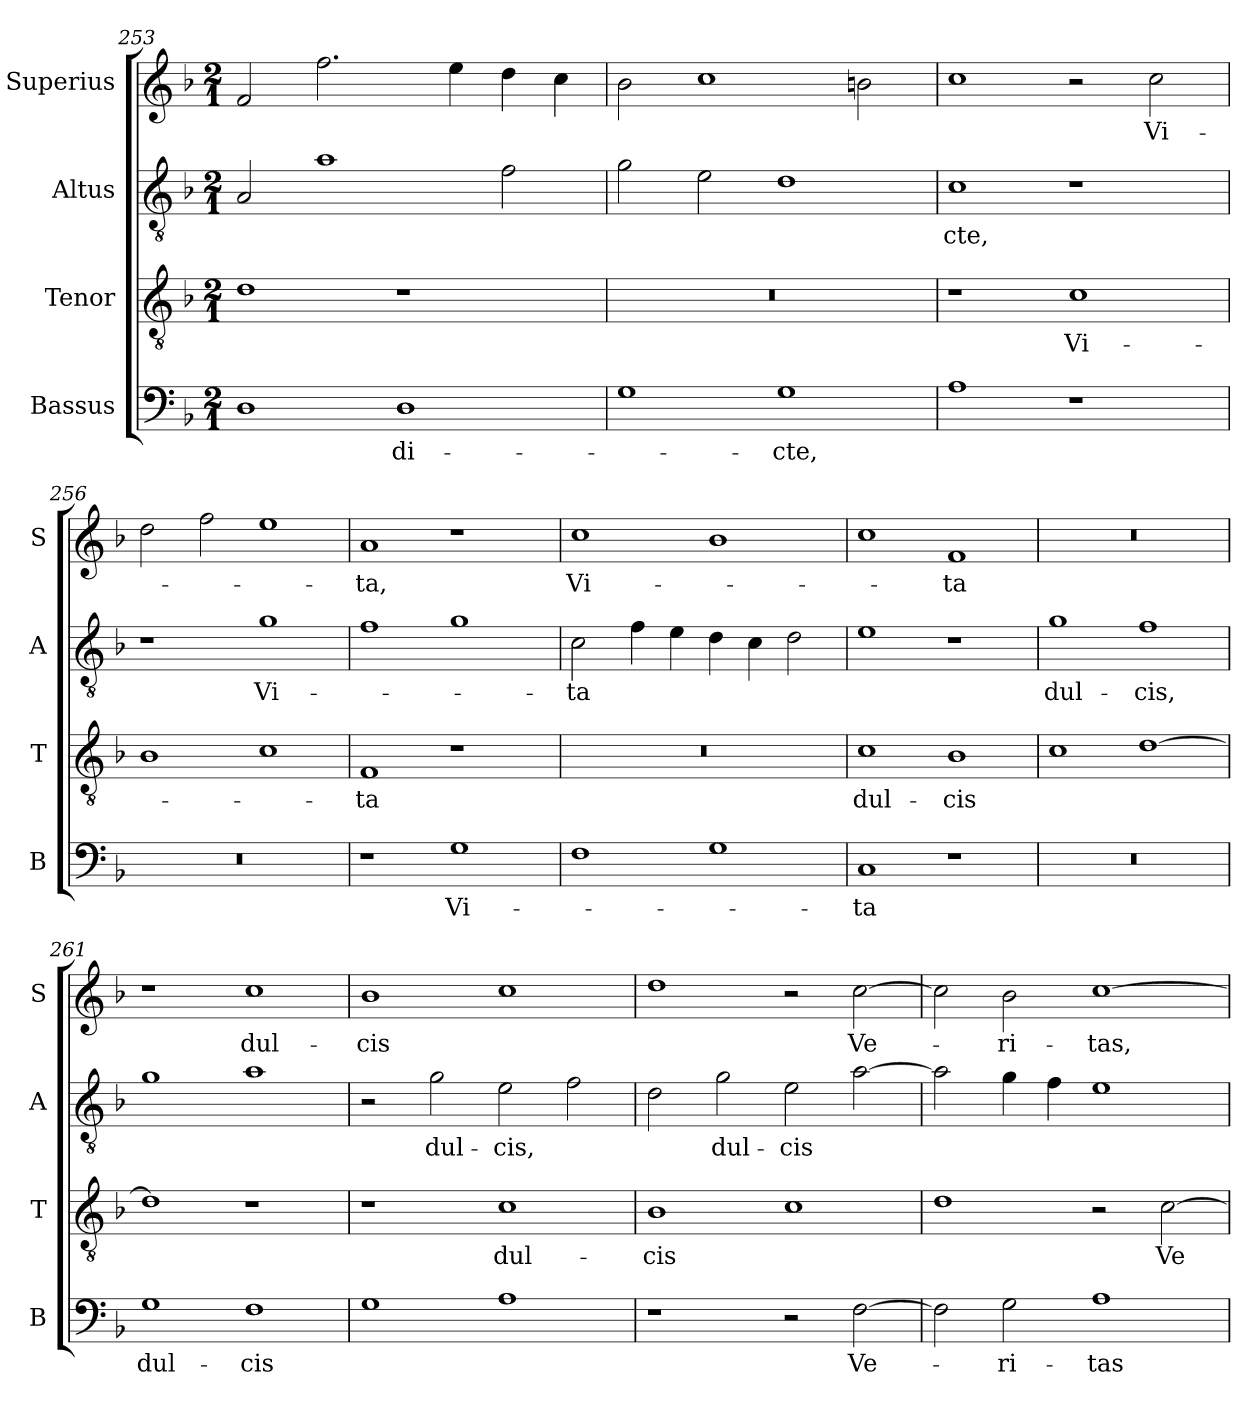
**kern	**text	**kern	**text	**kern	**text	**kern	**text
*part4	*part4	*part3	*part3	*part2	*part2	*part1	*part1
*staff4	*staff4	*staff3	*staff3	*staff2	*staff2	*staff1	*staff1
*I"Bassus	*	*I"Tenor	*	*I"Altus	*	*I"Superius	*
*I'B	*	*I'T	*	*I'A	*	*I'S	*
*clefF4	*	*clefGv2	*	*clefGv2	*	*clefG2	*
*k[b-]	*	*k[b-]	*	*k[b-]	*	*k[b-]	*
*F:	*	*F:	*	*F:	*	*F:	*
*M2/1	*	*M2/1	*	*M2/1	*	*M2/1	*
=253	=253	=253	=253	=253	=253	=253	=253
1D	.	1d	.	2A	.	2f	.
.	.	.	.	1a	.	2.ff	.
1D	-di-	1r	.	.	.	.	.
.	.	.	.	.	.	4ee	.
.	.	.	.	2f	.	4dd	.
.	.	.	.	.	.	4cc	.
=254	=254	=254	=254	=254	=254	=254	=254
1G	.	0r	.	2g	.	2b-	.
.	.	.	.	2e	.	1cc	.
1G	-cte,	.	.	1d	.	.	.
.	.	.	.	.	.	2bn	.
=255	=255	=255	=255	=255	=255	=255	=255
1A	.	1r	.	1c	-cte,	1cc	.
1r	.	1c	Vi-	1r	.	2r	.
.	.	.	.	.	.	2cc	Vi-
=256	=256	=256	=256	=256	=256	=256	=256
0r	.	1B-	.	1r	.	2dd	.
.	.	.	.	.	.	2ff	.
.	.	1c	.	1g	Vi-	1ee	.
=257	=257	=257	=257	=257	=257	=257	=257
1r	.	1F	-ta	1f	.	1a	-ta,
1G	Vi-	1r	.	1g	.	1r	.
=258	=258	=258	=258	=258	=258	=258	=258
1F	.	0r	.	2c	-ta	1cc	Vi-
.	.	.	.	4f	.	.	.
.	.	.	.	4e	.	.	.
1G	.	.	.	4d	.	1b-	.
.	.	.	.	4c	.	.	.
.	.	.	.	2d	.	.	.
=259	=259	=259	=259	=259	=259	=259	=259
1C	-ta	1c	dul-	1e	.	1cc	.
1r	.	1B-	-cis	1r	.	1f	-ta
=260	=260	=260	=260	=260	=260	=260	=260
0r	.	1c	.	1g	dul-	0r	.
.	.	[1d	.	1f	-cis,	.	.
=261	=261	=261	=261	=261	=261	=261	=261
1G	dul-	1d]	.	1g	.	1r	.
1F	-cis	1r	.	1a	.	1cc	dul-
=262	=262	=262	=262	=262	=262	=262	=262
1G	.	1r	.	2r	.	1b-	-cis
.	.	.	.	2g	dul-	.	.
1A	.	1c	dul-	2e	-cis,	1cc	.
.	.	.	.	2f	.	.	.
=263	=263	=263	=263	=263	=263	=263	=263
1r	.	1B-	-cis	2d	.	1dd	.
.	.	.	.	2g	dul-	.	.
2r	.	1c	.	2e	-cis	2r	.
[2F	Ve-	.	.	[2a	.	[2cc	Ve-
=264	=264	=264	=264	=264	=264	=264	=264
2F]	.	1d	.	2a]	.	2cc]	.
2G	-ri-	.	.	4g	.	2b-	-ri-
.	.	.	.	4f	.	.	.
1A	-tas	2r	.	1e	.	[1cc	-tas,
.	.	[2c	Ve-	.	.	.	.
=	=	=	=	=	=	=	=
*-	*-	*-	*-	*-	*-	*-	*-
